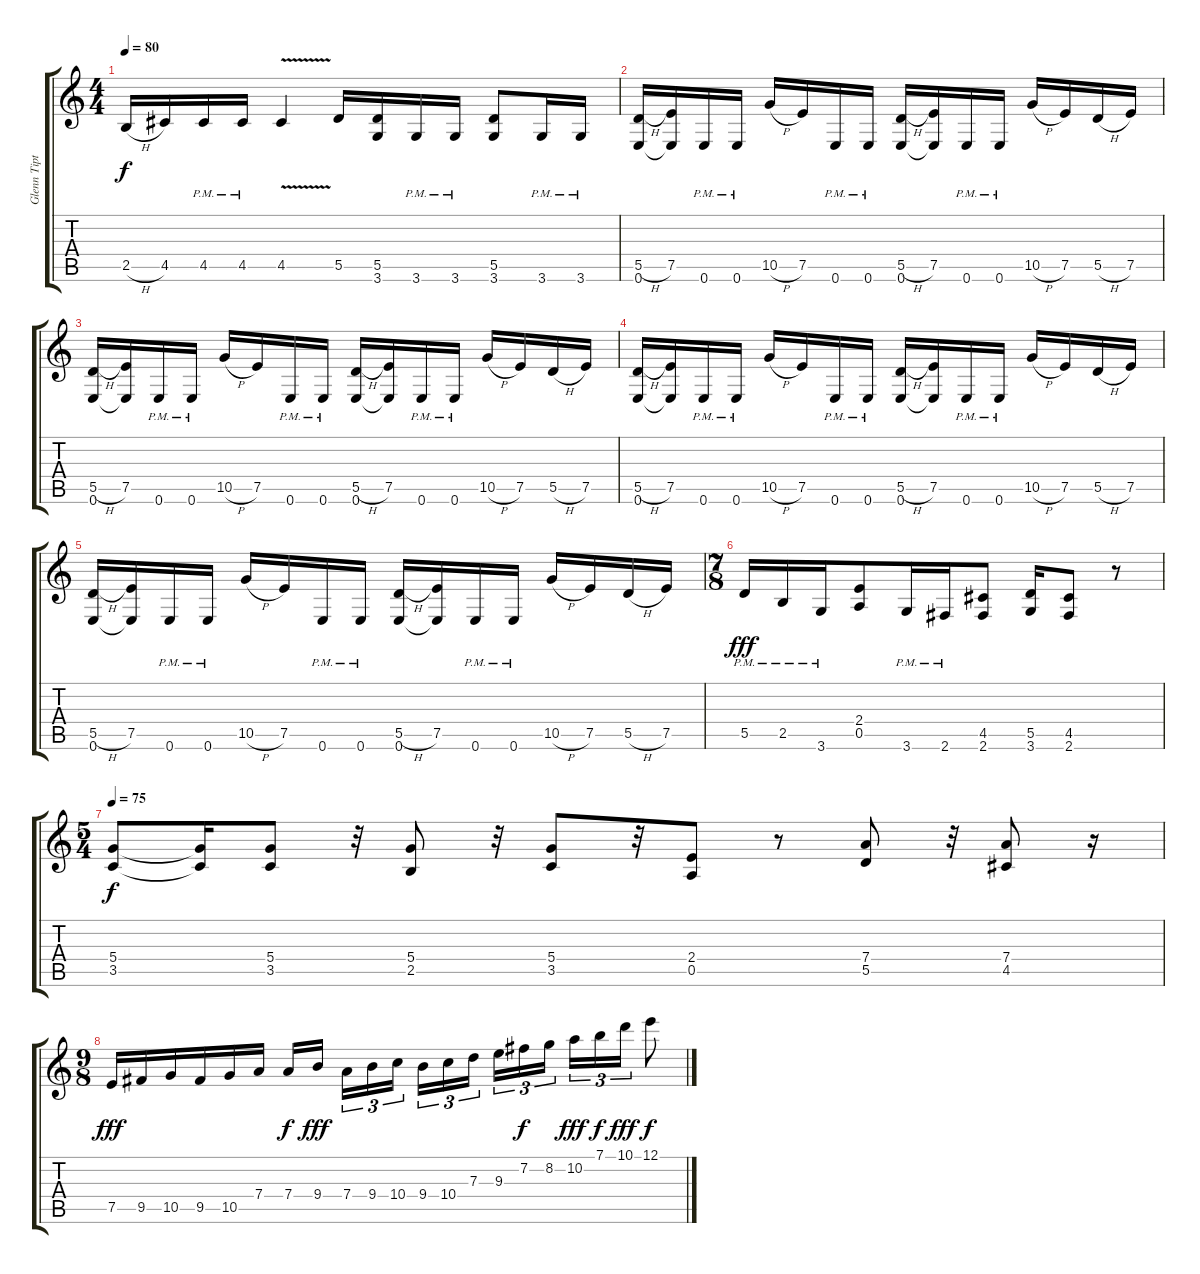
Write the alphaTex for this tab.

\track ("Glenn Tipton" "Glenn Tipt") {instrument distortionguitar}
\staff {score tabs}
\tuning (E4 B3 G3 D3 A2 E2) {hide}
\ts (4 4)
\tempo 80
\clef g2
\ks c
2.5{h}.16{dy f} 4.5.16 4.5{pm}.16 4.5{pm}.16 4.5{v}.4 5.5.16 (5.5 3.6).16 3.6{pm}.16 3.6{pm}.16 (5.5 3.6).8 3.6{pm}.16 3.6{pm}.16 |
(5.5{h} 0.6).16{instrument distortionguitar} (7.5 0.6{t}).16 0.6{pm}.16 0.6{pm}.16 10.5{h}.16 7.5.16 0.6{pm}.16 0.6{pm}.16 (5.5{h} 0.6).16 (7.5 0.6{t}).16 0.6{pm}.16 0.6{pm}.16 10.5{h}.16 7.5.16 5.5{h}.16 7.5.16 |
(5.5{h} 0.6).16 (7.5 0.6{t}).16 0.6{pm}.16 0.6{pm}.16 10.5{h}.16 7.5.16 0.6{pm}.16 0.6{pm}.16 (5.5{h} 0.6).16 (7.5 0.6{t}).16 0.6{pm}.16 0.6{pm}.16 10.5{h}.16 7.5.16 5.5{h}.16 7.5.16 |
(5.5{h} 0.6).16 (7.5 0.6{t}).16 0.6{pm}.16 0.6{pm}.16 10.5{h}.16 7.5.16 0.6{pm}.16 0.6{pm}.16 (5.5{h} 0.6).16 (7.5 0.6{t}).16 0.6{pm}.16 0.6{pm}.16 10.5{h}.16 7.5.16 5.5{h}.16 7.5.16 |
(5.5{h} 0.6).16 (7.5 0.6{t}).16 0.6{pm}.16 0.6{pm}.16 10.5{h}.16 7.5.16 0.6{pm}.16 0.6{pm}.16 (5.5{h} 0.6).16 (7.5 0.6{t}).16 0.6{pm}.16 0.6{pm}.16 10.5{h}.16 7.5.16 5.5{h}.16 7.5.16 |
\ts (7 8)
5.5{pm}.16{dy fff} 2.5{pm}.16 3.6{pm}.16 (2.4 0.5).8 3.6{pm}.16 2.6{pm}.16 (4.5 2.6).8 (5.5 3.6).16 (4.5 2.6).8 r.8 |
\ts (5 4)
\tempo 75
(5.4 3.5).8{dy f} (5.4{t} 3.5{t}).16 (5.4 3.5).8 r.32 (5.4 2.5).8 r.32 (5.4 3.5).8 r.32 (2.4 0.5).8 r.8 (7.4 5.5).8 r.32 (7.4 4.5).8 r.16 |
\ts (9 8)
7.5.16{dy fff volume 15} 9.5.16 10.5.16 9.5.16 10.5.16 7.4.16 7.4.16{dy f} 9.4.16{dy fff beam splitsecondary} 7.4.16{tu (3 2)} 9.4.16{tu (3 2)} 10.4.16{tu (3 2) beam splitsecondary} 9.4.16{tu (3 2)} 10.4.16{tu (3 2)} 7.3.16{tu (3 2)} 9.3.16{tu (3 2)} 7.2.16{tu (3 2) dy f} 8.2.16{tu (3 2) beam splitsecondary} 10.2.16{tu (3 2) dy fff} 7.1.16{tu (3 2) dy f} 10.1.16{tu (3 2) dy fff} 12.1.8{dy f}
